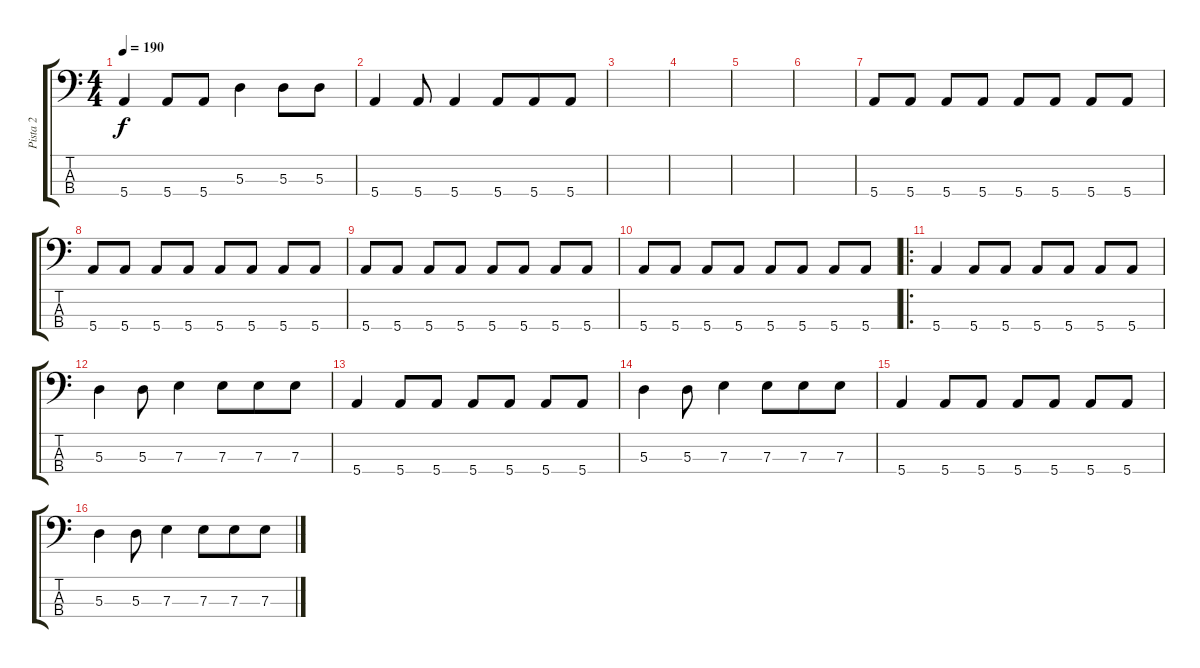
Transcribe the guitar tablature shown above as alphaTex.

\track ("Pista 2" "Pista 2") {instrument electricbassfinger}
\staff {score tabs}
\tuning (G2 D2 A1 E1) {hide}
\ts (4 4)
\tempo 190
\clef f4
\ks c
5.4.4{dy f} 5.4.8 5.4.8 5.3.4 5.3.8 5.3.8 |
5.4.4 5.4.8 5.4.4 5.4.8{beam merge} 5.4.8 5.4.8 |
|
|
|
|
5.4.8 5.4.8 5.4.8 5.4.8 5.4.8 5.4.8 5.4.8 5.4.8 |
5.4.8 5.4.8 5.4.8 5.4.8 5.4.8 5.4.8 5.4.8 5.4.8 |
5.4.8 5.4.8 5.4.8 5.4.8 5.4.8 5.4.8 5.4.8 5.4.8 |
5.4.8 5.4.8 5.4.8 5.4.8 5.4.8 5.4.8 5.4.8 5.4.8 |
\ro
5.4.4 5.4.8 5.4.8 5.4.8 5.4.8 5.4.8 5.4.8 |
5.3.4 5.3.8 7.3.4 7.3.8{beam merge} 7.3.8 7.3.8 |
5.4.4 5.4.8 5.4.8 5.4.8 5.4.8 5.4.8 5.4.8 |
5.3.4 5.3.8 7.3.4 7.3.8{beam merge} 7.3.8 7.3.8 |
5.4.4 5.4.8 5.4.8 5.4.8 5.4.8 5.4.8 5.4.8 |
5.3.4 5.3.8 7.3.4 7.3.8{beam merge} 7.3.8 7.3.8
